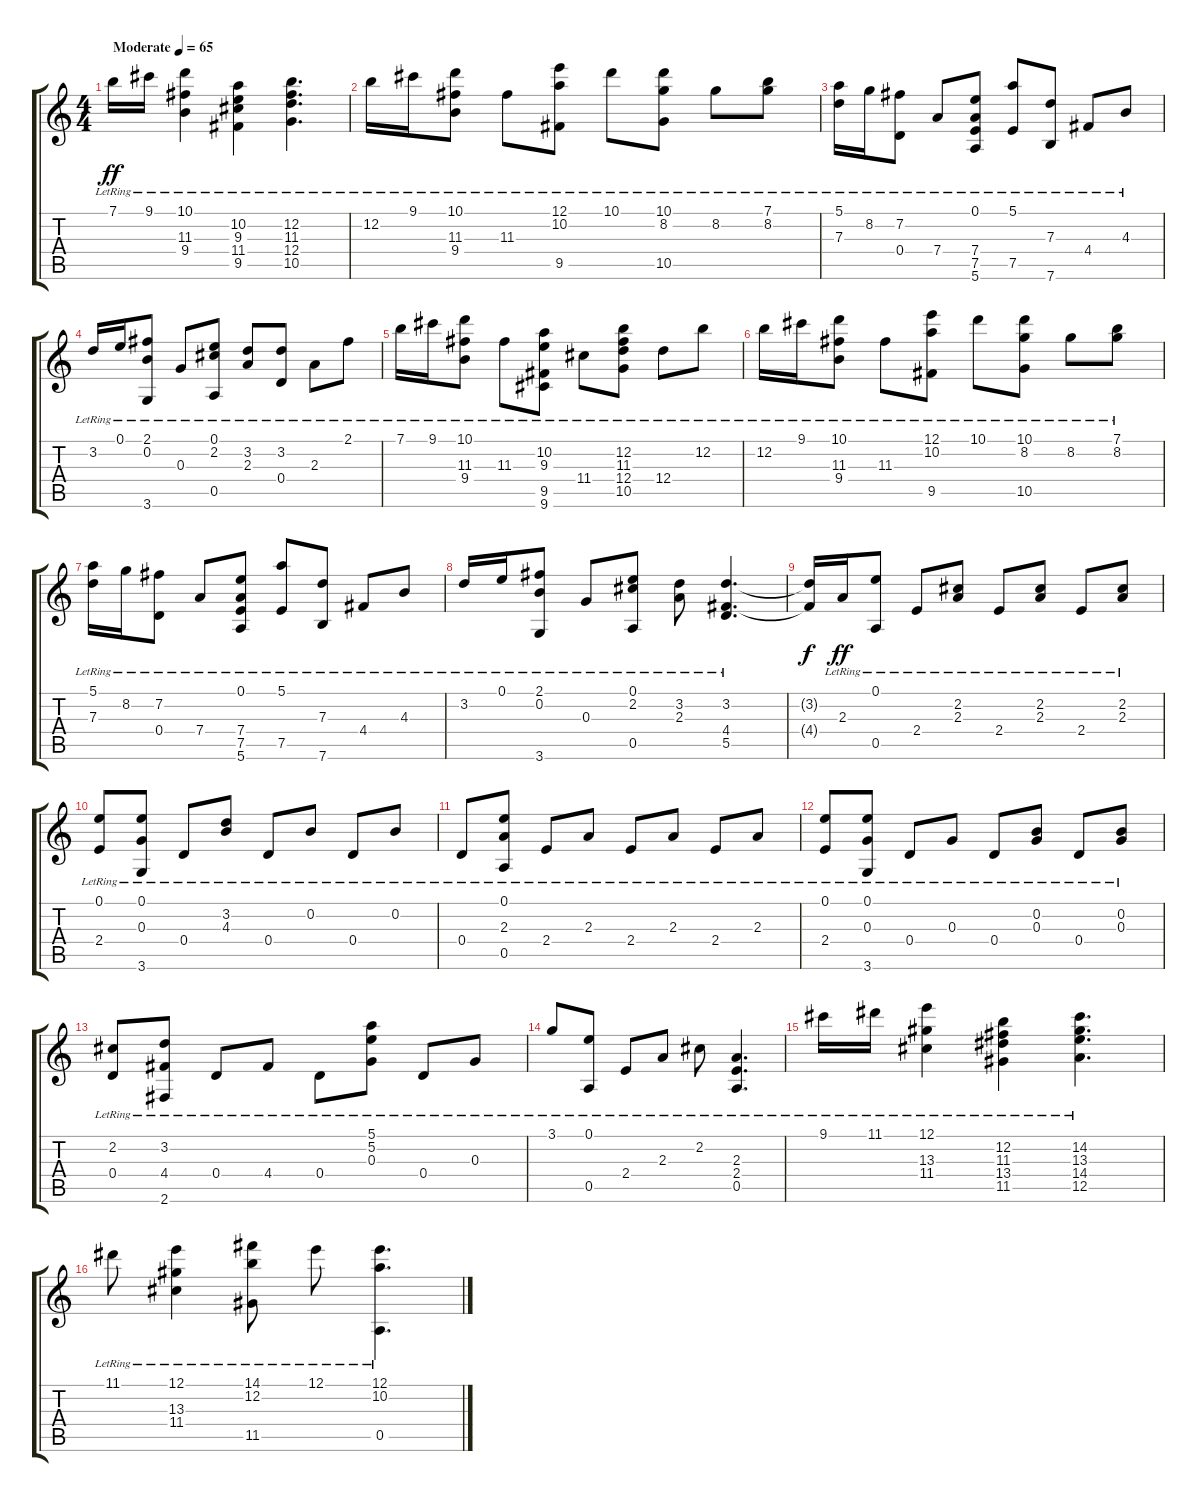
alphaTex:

\track "" {instrument acousticguitarnylon}
\staff {score tabs}
\tuning (E4 B3 G3 D3 A2 E2) {hide}
\ts (4 4)
\tempo (65 "Moderate")
\clef g2
\ks c
7.1{lr}.16{dy ff instrument acousticguitarnylon} 9.1{lr}.16 (10.1{lr} 11.3{lr} 9.4{lr}).4 (10.2{lr} 9.3{lr} 11.4{lr} 9.5{lr}).4 (12.2{lr} 11.3{lr} 12.4{lr} 10.5{lr}).4{d} |
12.2{lr}.16 9.1{lr}.16 (10.1{lr} 11.3{lr} 9.4{lr}).8 11.3{lr}.8 (12.1{lr} 10.2{lr} 9.5{lr}).8 10.1{lr}.8 (10.1{lr} 8.2{lr} 10.5{lr}).8 8.2{lr}.8 (7.1{lr} 8.2{lr}).8 |
(5.1{lr} 7.3{lr}).16 8.2{lr}.16 (7.2{lr} 0.4{lr}).8 7.4{lr}.8 (0.1{lr} 7.4{lr} 7.5{lr} 5.6{lr}).8 (5.1{lr} 7.5{lr}).8 (7.3{lr} 7.6{lr}).8 4.4{lr}.8 4.3{lr}.8 |
3.2{lr}.16 0.1{lr}.16 (2.1{lr} 0.2{lr} 3.6{lr}).8 0.3{lr}.8 (0.1{lr} 2.2{lr} 0.5{lr}).8 (3.2{lr} 2.3{lr}).8 (3.2{lr} 0.4{lr}).8 2.3{lr}.8 2.1{lr}.8 |
7.1{lr}.16 9.1{lr}.16 (10.1{lr} 11.3{lr} 9.4{lr}).8 11.3{lr}.8 (10.2{lr} 9.3{lr} 9.5{lr} 9.6{lr}).8 11.4{lr}.8 (12.2{lr} 11.3{lr} 12.4{lr} 10.5{lr}).8 12.4{lr}.8 12.2{lr}.8 |
12.2{lr}.16 9.1{lr}.16 (10.1{lr} 11.3{lr} 9.4{lr}).8 11.3{lr}.8 (12.1{lr} 10.2{lr} 9.5{lr}).8 10.1{lr}.8 (10.1{lr} 8.2{lr} 10.5{lr}).8 8.2{lr}.8 (7.1{lr} 8.2{lr}).8 |
(5.1{lr} 7.3{lr}).16 8.2{lr}.16 (7.2{lr} 0.4{lr}).8 7.4{lr}.8 (0.1{lr} 7.4{lr} 7.5{lr} 5.6{lr}).8 (5.1{lr} 7.5{lr}).8 (7.3{lr} 7.6{lr}).8 4.4{lr}.8 4.3{lr}.8 |
3.2{lr}.16 0.1{lr}.16 (2.1{lr} 0.2{lr} 3.6{lr}).8 0.3{lr}.8 (0.1{lr} 2.2{lr} 0.5{lr}).8 (3.2{lr} 2.3{lr}).8 (3.2{lr} 4.4{lr} 5.5{lr}).4{d} |
(3.2{t} 4.4{t}).16{dy f} 2.3{lr}.16{dy ff} (0.1{lr} 0.5{lr}).8 2.4{lr}.8 (2.2{lr} 2.3{lr}).8 2.4{lr}.8 (2.2{lr} 2.3{lr}).8 2.4{lr}.8 (2.2{lr} 2.3{lr}).8 |
(0.1{lr} 2.4{lr}).8 (0.1{lr} 0.3{lr} 3.6{lr}).8 0.4{lr}.8 (3.2{lr} 4.3{lr}).8 0.4{lr}.8 0.2{lr}.8 0.4{lr}.8 0.2{lr}.8 |
0.4{lr}.8 (0.1{lr} 2.3{lr} 0.5{lr}).8 2.4{lr}.8 2.3{lr}.8 2.4{lr}.8 2.3{lr}.8 2.4{lr}.8 2.3{lr}.8 |
(0.1{lr} 2.4{lr}).8 (0.1{lr} 0.3{lr} 3.6{lr}).8 0.4{lr}.8 0.3{lr}.8 0.4{lr}.8 (0.2{lr} 0.3{lr}).8 0.4{lr}.8 (0.2{lr} 0.3{lr}).8 |
(2.2{lr} 0.4{lr}).8 (3.2{lr} 4.4{lr} 2.6{lr}).8 0.4{lr}.8 4.4{lr}.8 0.4{lr}.8 (5.1{lr} 5.2{lr} 0.3{lr}).8 0.4{lr}.8 0.3{lr}.8 |
3.1{lr}.8 (0.1{lr} 0.5{lr}).8 2.4{lr}.8 2.3{lr}.8 2.2{lr}.8 (2.3{lr} 2.4{lr} 0.5{lr}).4{d} |
9.1{lr}.16 11.1{lr}.16 (12.1{lr} 13.3{lr} 11.4{lr}).4 (12.2{lr} 11.3{lr} 13.4{lr} 11.5{lr}).4 (14.2{lr} 13.3{lr} 14.4{lr} 12.5{lr}).4{d} |
11.1{lr}.8 (12.1{lr} 13.3{lr} 11.4{lr}).4 (14.1{lr} 12.2{lr} 11.5{lr}).8 12.1{lr}.8 (12.1{lr} 10.2{lr} 0.5{lr}).4{d}
